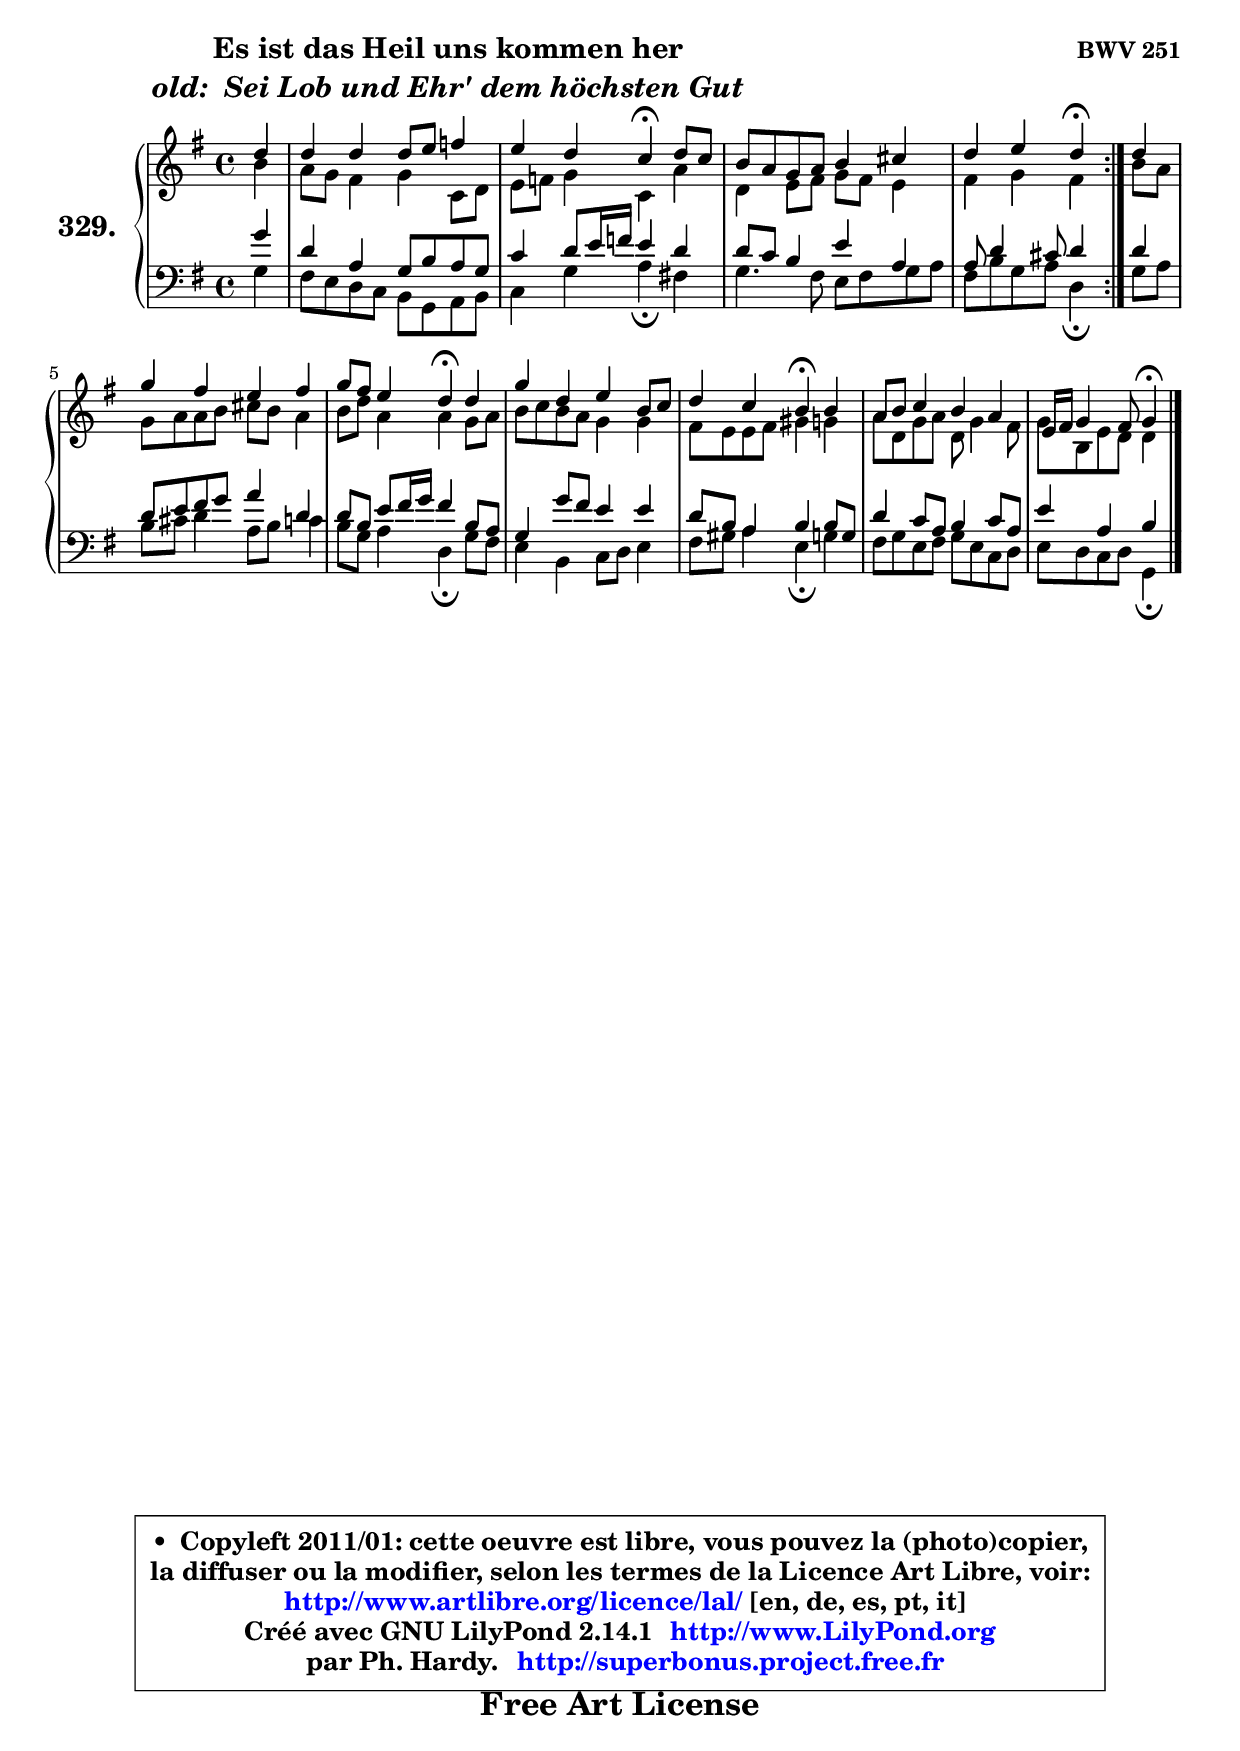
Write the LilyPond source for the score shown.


\version "2.14.1"

    \paper {
%	system-system-spacing #'padding = #0.1
%	score-system-spacing #'padding = #0.1
%	ragged-bottom = ##f
%	ragged-last-bottom = ##f
	}

    \header {
      opus = \markup { \bold "BWV 251" }
      piece = \markup { \hspace #9 \fontsize #2 \bold \column \center-align { \line {"Es ist das Heil uns kommen her"}
                     \line { \italic "old:  Sei Lob und Ehr' dem höchsten Gut"}
                 } }
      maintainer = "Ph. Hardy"
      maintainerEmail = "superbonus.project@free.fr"
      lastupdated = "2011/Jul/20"
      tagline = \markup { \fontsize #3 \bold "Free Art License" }
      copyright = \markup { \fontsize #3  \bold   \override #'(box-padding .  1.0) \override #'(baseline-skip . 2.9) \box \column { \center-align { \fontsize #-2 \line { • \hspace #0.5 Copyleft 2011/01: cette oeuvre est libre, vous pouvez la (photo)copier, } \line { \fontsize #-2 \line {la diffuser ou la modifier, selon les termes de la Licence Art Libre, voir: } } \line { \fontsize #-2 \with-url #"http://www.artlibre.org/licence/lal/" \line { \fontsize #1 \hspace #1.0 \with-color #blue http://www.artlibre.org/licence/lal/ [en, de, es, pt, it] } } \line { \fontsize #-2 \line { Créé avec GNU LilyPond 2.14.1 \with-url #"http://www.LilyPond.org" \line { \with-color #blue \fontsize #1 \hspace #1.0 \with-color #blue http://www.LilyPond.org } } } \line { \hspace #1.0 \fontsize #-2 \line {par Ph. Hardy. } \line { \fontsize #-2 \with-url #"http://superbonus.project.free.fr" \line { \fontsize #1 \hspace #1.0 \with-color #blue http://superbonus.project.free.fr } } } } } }

	  }

  guidemidi = {
	\repeat volta 2 {
        r4 |
        R1 |
        r2 \tempo 4 = 30 r4 \tempo 4 = 78 r4 |
        R1 |
        r2 \tempo 4 = 30 r4 \tempo 4 = 78 } %fin du repeat
        r4 |
        R1 |
        r2 \tempo 4 = 30 r4 \tempo 4 = 78 r4 |
        R1 |
        r2 \tempo 4 = 30 r4 \tempo 4 = 78 r4 |
        R1 |
        r2 \tempo 4 = 30 r4 
	}

  upper = {
	\time 4/4
	\key g \major
	\clef treble
	\partial 4
	\voiceOne
	<< { 
	% SOPRANO
	\set Voice.midiInstrument = "acoustic grand"
	\relative c'' {
	\repeat volta 2 {
        d4 |
        d4 d d8 e f4 |
        e4 d c\fermata d8 c |
        b8 a g a b4 cis |
        d4 e d\fermata } %fin du repeat
        d4 |
        g4 fis e fis |
        g8 fis e4 d\fermata d |
        g4 d e b8 c |
        d4 c b\fermata b |
        a8 b c4 b a |
        e16 fis g4 fis8 g4\fermata
        \bar "|."
	} % fin de relative
	}

	\context Voice="1" { \voiceTwo 
	% ALTO
	\set Voice.midiInstrument = "acoustic grand"
	\relative c'' {
	\repeat volta 2 {
        b4 |
        a8 g fis4 g c,8 d |
        e8 f g4 c, a' |
        d,4 e8 fis g fis e4 |
        fis4 g fis } %fin du repeat
        b8 a |
        g8 a a b cis b a4 |
        b8 d a4 a g8 a |
        b8 c b a g4 g |
        fis8 e e fis gis4 g |
        a8 d, g a d,8 g4 fis8 |
        g8 b, e d d4
        \bar "|."
	} % fin de relative
	\oneVoice
	} >>
	}

    lower = {
	\time 4/4
	\key g \major
	\clef bass
	\partial 4
	\voiceOne
	<< { 
	% TENOR
	\set Voice.midiInstrument = "acoustic grand"
	\relative c'' {
	\repeat volta 2 {
        g4 |
        d4 a g8 b a g |
        c4 d8 e16 f e4 d |
        d8 c b4 e a, |
        a8 d4 cis8 d4 } %fin du repeat
        d4 |
        d8 e fis g a4 d, |
        d8 b e8 fis16 g fis4 b,8 a |
        g4 g'8 fis e4 e |
        d8 b a4 b b8 g |
        d'4 c8 a b4 c8 a |
        e'4 a, b
        \bar "|."
	} % fin de relative
	}
	\context Voice="1" { \voiceTwo 
	% BASS
	\set Voice.midiInstrument = "acoustic grand"
	\relative c' {
	\repeat volta 2 {
        g4 |
        fis8 e d8 c b g a b |
        c4 g' a\fermata fis! |
        g4. fis8 e fis g a |
        fis8 b g a d,4\fermata } %fin du repeat
        g8 a |
        b8 cis d4 a8 b c4 |
        b8 g a4 d,\fermata g8 fis |
        e4 b c8 d e4 |
        fis8 gis a4 e\fermata g4 |
        fis8 g e fis g e c d |
        e8 d c d g,4\fermata
        \bar "|."
	} % fin de relative
	\oneVoice
	} >>
	}


    \score { 

	\new PianoStaff <<
	\set PianoStaff.instrumentName = \markup { \bold \huge "329." }
	\new Staff = "upper" \upper
	\new Staff = "lower" \lower
	>>

    \layout {
%	ragged-last = ##f
	   }

         } % fin de score

  \score {
    \unfoldRepeats { << \guidemidi \upper \lower >> }
    \midi {
    \context {
     \Staff
      \remove "Staff_performer"
               }

     \context {
      \Voice
       \consists "Staff_performer"
                }

     \context { 
      \Score
      tempoWholesPerMinute = #(ly:make-moment 78 4)
		}
	    }
	}

